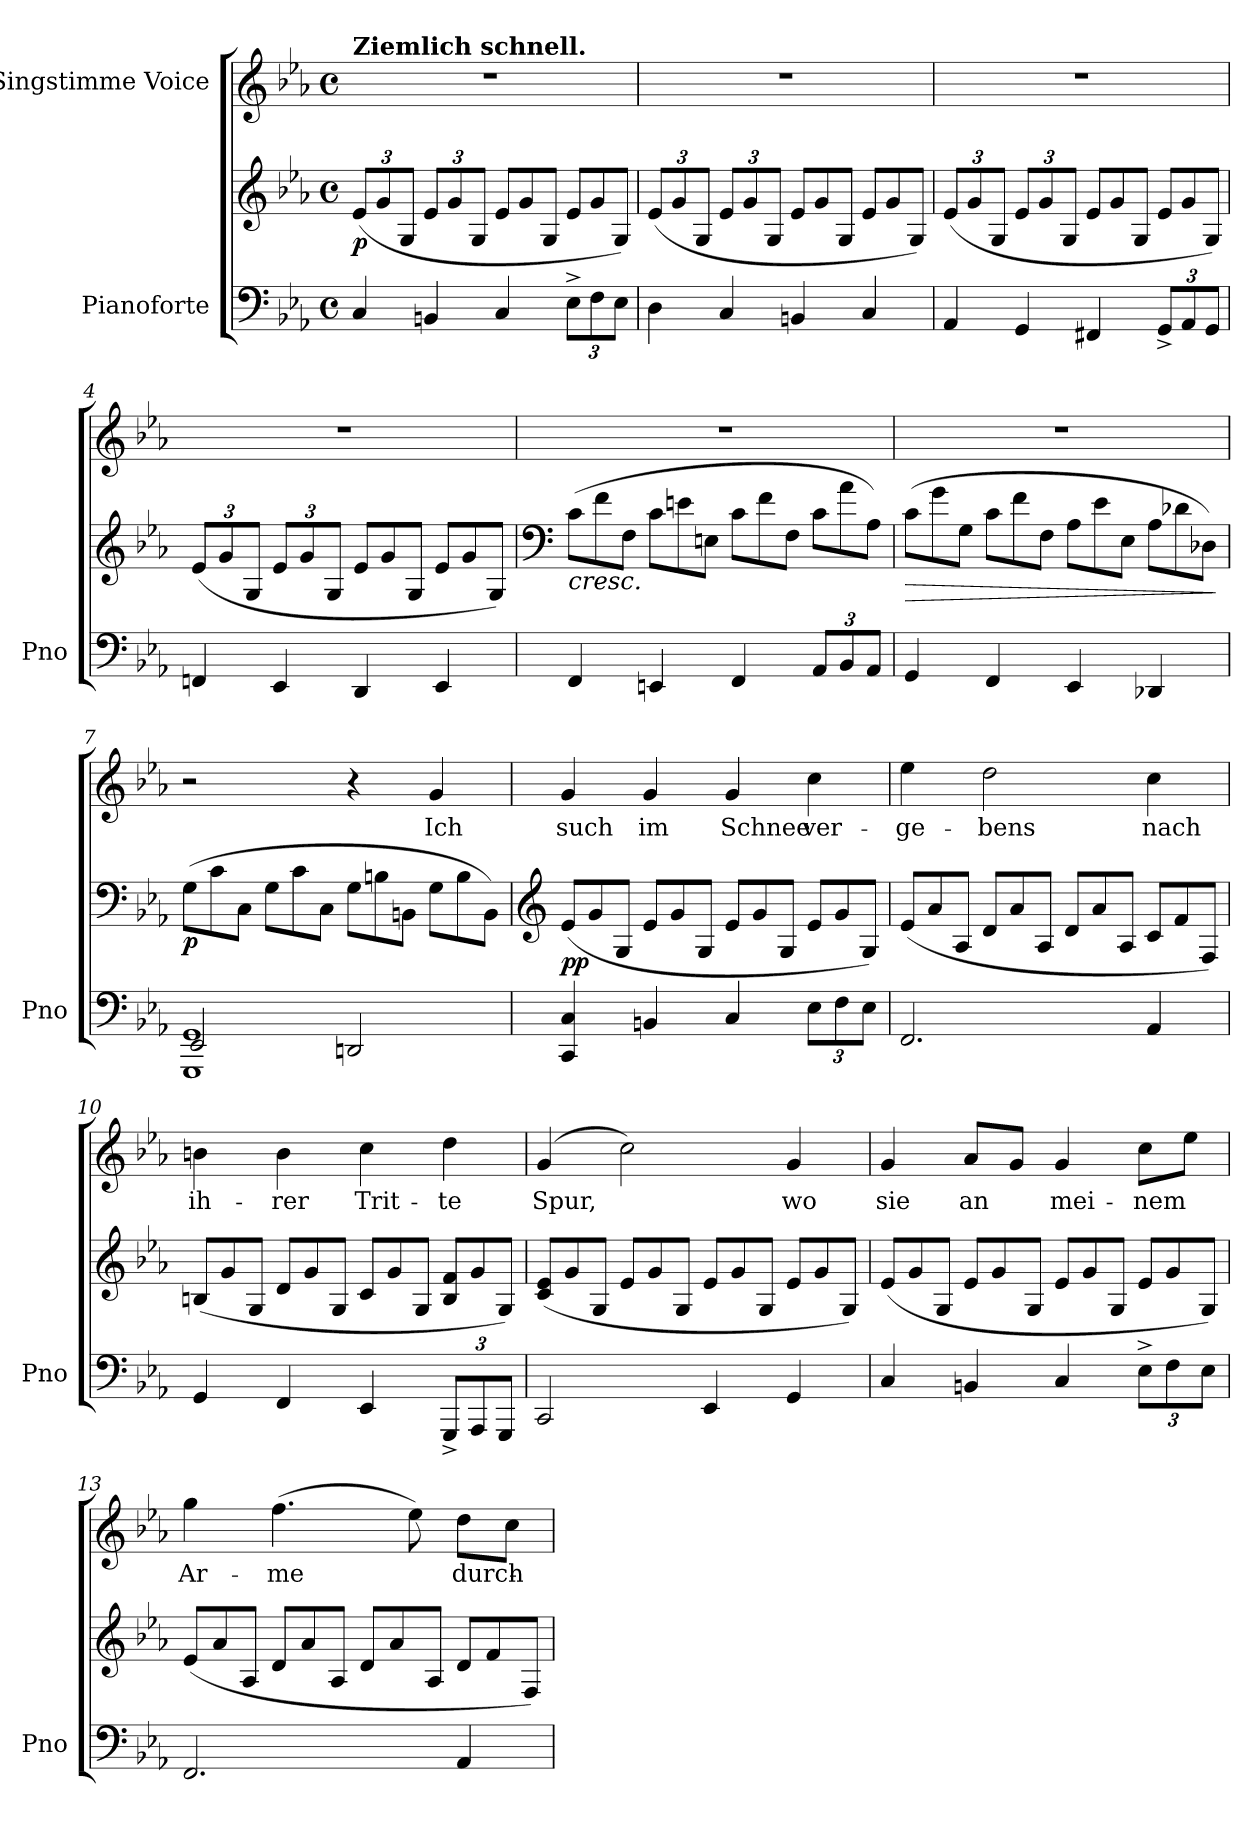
**kern	**kern	**dynam	**kern	**text
*part2	*part2	*part2	*part1	*part1
*staff3	*staff2	*staff2/3	*staff1	*staff1
*I"Pianoforte	*	*	*I"Singstimme Voice	*
*I'Pno	*	*	*	*
*clefF4	*clefG2	*	*clefG2	*
*k[b-e-a-]	*k[b-e-a-]	*	*k[b-e-a-]	*
*M4/4	*M4/4	*	*M4/4	*
*met(c)	*met(c)	*	*met(c)	*
*MM140	*MM140	*	*MM140	*
*	*Xbrackettup	*	*	*
=1	=1	=1	=1	=1
!	!	!	!LO:TX:B:t=Ziemlich schnell.	!
!	!	!LO:DY:b	!	!
4C/	(<12e-/L	p	1r	.
.	12g/	.	.	.
.	12G/J	.	.	.
4BBn/	12e-/L	.	.	.
.	12g/	.	.	.
.	12G/J	.	.	.
*	*Xtuplet	*	*	*
4C/	12e-/L	.	.	.
.	12g/	.	.	.
.	12G/J	.	.	.
*Xbrackettup	*	*	*	*
12E-^\L	12e-/L	.	.	.
12F\	12g/	.	.	.
12E-\J	12G/J)	.	.	.
=2	=2	=2	=2	=2
*	*tuplet	*	*	*
4D\	(<12e-/L	.	1r	.
.	12g/	.	.	.
.	12G/J	.	.	.
4C/	12e-/L	.	.	.
.	12g/	.	.	.
.	12G/J	.	.	.
*	*Xtuplet	*	*	*
4BBn/	12e-/L	.	.	.
.	12g/	.	.	.
.	12G/J	.	.	.
4C/	12e-/L	.	.	.
.	12g/	.	.	.
.	12G/J)	.	.	.
=3	=3	=3	=3	=3
*	*tuplet	*	*	*
4AA-/	(<12e-/L	.	1r	.
.	12g/	.	.	.
.	12G/J	.	.	.
4GG/	12e-/L	.	.	.
.	12g/	.	.	.
.	12G/J	.	.	.
*	*Xtuplet	*	*	*
4FF#X/	12e-/L	.	.	.
.	12g/	.	.	.
.	12G/J	.	.	.
12GG^/L	12e-/L	.	.	.
12AA-/	12g/	.	.	.
12GG/J	12G/J)	.	.	.
!!LO:LB:g=z
=4	=4	=4	=4	=4
*	*tuplet	*	*	*
4FFn/	(<12e-/L	.	1r	.
.	12g/	.	.	.
.	12G/J	.	.	.
4EE-/	12e-/L	.	.	.
.	12g/	.	.	.
.	12G/J	.	.	.
*	*Xtuplet	*	*	*
4DD/	12e-/L	.	.	.
.	12g/	.	.	.
.	12G/J	.	.	.
4EE-/	12e-/L	.	.	.
.	12g/	.	.	.
.	12G/J)	.	.	.
=5	=5	=5	=5	=5
*	*clefF4	*	*	*
!	!LO:TX:b:i:t=cresc.	!	!	!
4FF/	(>12c\L	.	1r	.
.	12f\	.	.	.
.	12F\J	.	.	.
4EEn/	12c\L	.	.	.
.	12en\	.	.	.
.	12En\J	.	.	.
4FF/	12c\L	.	.	.
.	12f\	.	.	.
.	12F\J	.	.	.
12AA-/L	12c\L	.	.	.
12BB-/	12a-\	.	.	.
12AA-/J	12A-\J)	.	.	.
=6	=6	=6	=6	=6
!	!	!LO:HP:b	!	!
4GG/	(>12c\L	>	1r	.
.	12g\	.	.	.
.	12G\J	.	.	.
4FF/	12c\L	.	.	.
.	12f\	.	.	.
.	12F\J	.	.	.
4EE-/	12A-\L	.	.	.
.	12e-\	.	.	.
.	12E-\J	.	.	.
4DD-X/	12A-\L	.	.	.
.	12d-X\	.	.	.
.	12D-X\J)	.	.	.
.	.	]	.	.
=7	=7	=7	=7	=7
*^	*	*	*	*
!	!	!	!LO:DY:b	!	!
1GGG 1GG	2EE-/	(>12G\L	p	2r	.
.	.	12c\	.	.	.
.	.	12C\J	.	.	.
.	.	12G\L	.	.	.
.	.	12c\	.	.	.
.	.	12C\J	.	.	.
.	2DDn/	12G\L	.	4r	.
.	.	12Bn\	.	.	.
.	.	12BBn\J	.	.	.
!	!	!	!	!	!LO:LY:b
.	.	12G\L	.	4g/	Ich
.	.	12B\	.	.	.
.	.	12BB\J)	.	.	.
*v	*v	*	*	*	*
!!LO:LB:g=z
=8	=8	=8	=8	=8
*	*clefG2	*	*	*
!	!	!LO:DY:b	!	!LO:LY:b
4CC/ 4C/	(<12e-/L	pp	4g/	such
.	12g/	.	.	.
.	12G/J	.	.	.
!	!	!	!	!LO:LY:b
4BBn/	12e-/L	.	4g/	im
.	12g/	.	.	.
.	12G/J	.	.	.
!	!	!	!	!LO:LY:b
4C/	12e-/L	.	4g/	Schnee
.	12g/	.	.	.
.	12G/J	.	.	.
!	!	!	!	!LO:LY:b
12E-\L	12e-/L	.	4cc\	ver-
12F\	12g/	.	.	.
12E-\J	12G/J)	.	.	.
=9	=9	=9	=9	=9
!	!	!	!	!LO:LY:b
2.FF/	(<12e-/L	.	4ee-\	-ge-
.	12a-/	.	.	.
.	12A-/J	.	.	.
!	!	!	!	!LO:LY:b
.	12d/L	.	2dd\	-bens
.	12a-/	.	.	.
.	12A-/J	.	.	.
.	12d/L	.	.	.
.	12a-/	.	.	.
.	12A-/J	.	.	.
!	!	!	!	!LO:LY:b
4AA-/	12c/L	.	4cc\	nach
.	12f/	.	.	.
.	12F/J)	.	.	.
=10	=10	=10	=10	=10
!	!	!	!	!LO:LY:b
4GG/	(<12Bn/L	.	4bn\	ih-
.	12g/	.	.	.
.	12G/J	.	.	.
!	!	!	!	!LO:LY:b
4FF/	12d/L	.	4b\	-rer
.	12g/	.	.	.
.	12G/J	.	.	.
!	!	!	!	!LO:LY:b
4EE-/	12c/L	.	4cc\	Trit-
.	12g/	.	.	.
.	12G/J	.	.	.
!	!	!	!	!LO:LY:b
12GGG^/L	12B/ 12f/L	.	4dd\	-te
12AAA-/	12g/	.	.	.
12GGG/J	12G/J)	.	.	.
=11	=11	=11	=11	=11
!	!	!	!	!LO:LY:b
2CC/	(<12c/ 12e-/L	.	(>4g/	Spur,
.	12g/	.	.	.
.	12G/J	.	.	.
.	12e-/L	.	2cc\)	.
.	12g/	.	.	.
.	12G/J	.	.	.
4EE-/	12e-/L	.	.	.
.	12g/	.	.	.
.	12G/J	.	.	.
!	!	!	!	!LO:LY:b
4GG/	12e-/L	.	4g/	wo
.	12g/	.	.	.
.	12G/J)	.	.	.
!!LO:PB:g=z
=12	=12	=12	=12	=12
!	!	!	!	!LO:LY:b
4C/	(<12e-/L	.	4g/	sie
.	12g/	.	.	.
.	12G/J	.	.	.
!	!	!	!	!LO:LY:b
4BBn/	12e-/L	.	8a-/L	an
.	12g/	.	.	.
.	.	.	8g/J	.
.	12G/J	.	.	.
!	!	!	!	!LO:LY:b
4C/	12e-/L	.	4g/	mei-
.	12g/	.	.	.
.	12G/J	.	.	.
!	!	!	!	!LO:LY:b
12E-^\L	12e-/L	.	8cc\L	-nem
12F\	12g/	.	.	.
.	.	.	8ee-\J	.
12E-\J	12G/J)	.	.	.
=13	=13	=13	=13	=13
!	!	!	!	!LO:LY:b
2.FF/	(<12e-/L	.	4gg\	Ar-
.	12a-/	.	.	.
.	12A-/J	.	.	.
!	!	!	!	!LO:LY:b
.	12d/L	.	(>4.ff\	-me
.	12a-/	.	.	.
.	12A-/J	.	.	.
.	12d/L	.	.	.
.	12a-/	.	.	.
.	.	.	8ee-\)	.
.	12A-/J	.	.	.
!	!	!	!	!LO:LY:b
4AA-/	12d/L	.	8dd\L	durch-
.	12f/	.	.	.
.	.	.	8cc\J	.
.	12F/J)	.	.	.
=	=	=	=	=
*-	*-	*-	*-	*-
